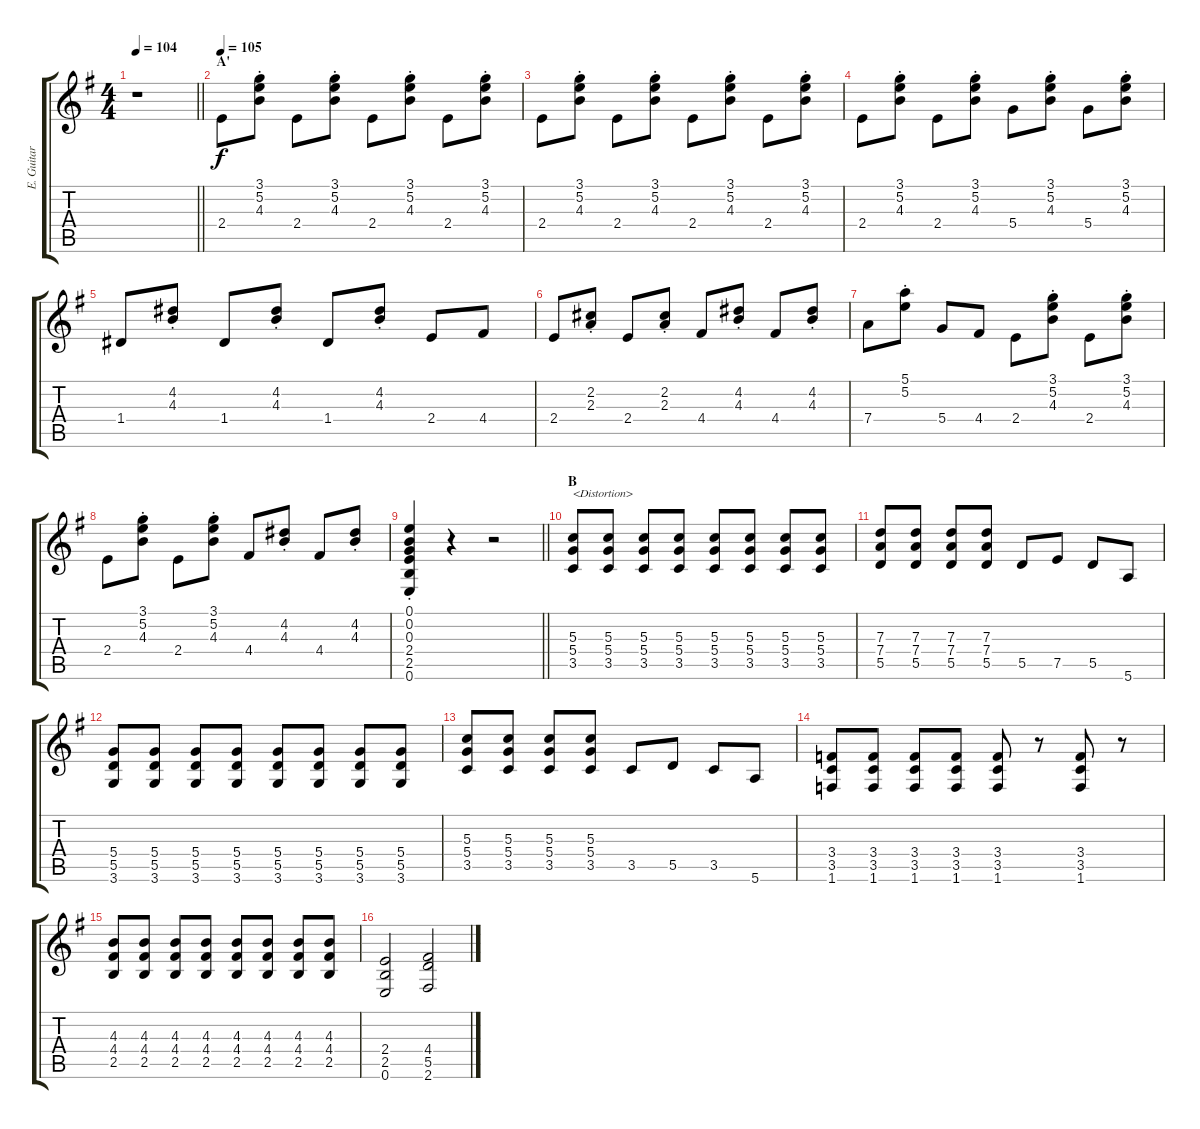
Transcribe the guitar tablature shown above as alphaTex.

\track ("E. Guitar I" "E. Guitar ") {instrument electricguitarclean}
\staff {score tabs}
\tuning (E4 B3 G3 D3 A2 E2) {hide}
\ts (4 4)
\tempo 104
\clef g2
\barLineRight lightlight
\ks g
r.1{dy f} |
\section ("" "A'")
\tempo 105
2.4.8 (3.1{st} 5.2{st} 4.3{st}).8 2.4.8 (3.1{st} 5.2{st} 4.3{st}).8 2.4.8 (3.1{st} 5.2{st} 4.3{st}).8 2.4.8 (3.1{st} 5.2{st} 4.3{st}).8 |
2.4.8 (3.1{st} 5.2{st} 4.3{st}).8 2.4.8 (3.1{st} 5.2{st} 4.3{st}).8 2.4.8 (3.1{st} 5.2{st} 4.3{st}).8 2.4.8 (3.1{st} 5.2{st} 4.3{st}).8 |
2.4.8 (3.1{st} 5.2{st} 4.3{st}).8 2.4.8 (3.1{st} 5.2{st} 4.3{st}).8 5.4.8 (3.1{st} 5.2{st} 4.3{st}).8 5.4.8 (3.1{st} 5.2{st} 4.3{st}).8 |
1.4.8 (4.2{st} 4.3{st}).8 1.4.8 (4.2{st} 4.3{st}).8 1.4.8 (4.2{st} 4.3{st}).8 2.4.8 4.4.8 |
2.4.8 (2.2{st} 2.3{st}).8 2.4.8 (2.2{st} 2.3{st}).8 4.4.8 (4.2{st} 4.3{st}).8 4.4.8 (4.2{st} 4.3{st}).8 |
7.4.8 (5.1{st} 5.2{st}).8 5.4.8 4.4.8 2.4.8 (3.1{st} 5.2{st} 4.3{st}).8 2.4.8 (3.1{st} 5.2{st} 4.3{st}).8 |
2.4.8 (3.1{st} 5.2{st} 4.3{st}).8 2.4.8 (3.1{st} 5.2{st} 4.3{st}).8 4.4.8 (4.2{st} 4.3{st}).8 4.4.8 (4.2{st} 4.3{st}).8 |
\barLineRight lightlight
(0.1{st} 0.2{st} 0.3{st} 2.4{st} 2.5{st} 0.6{st}).4 r.4 r.2 |
\section ("" "B")
(5.3 5.4 3.5).8{txt "<Distortion>" instrument overdrivenguitar} (5.3 5.4 3.5).8 (5.3 5.4 3.5).8 (5.3 5.4 3.5).8 (5.3 5.4 3.5).8 (5.3 5.4 3.5).8 (5.3 5.4 3.5).8 (5.3 5.4 3.5).8 |
(7.3 7.4 5.5).8 (7.3 7.4 5.5).8 (7.3 7.4 5.5).8 (7.3 7.4 5.5).8 5.5.8 7.5.8 5.5.8 5.6.8 |
(5.4 5.5 3.6).8 (5.4 5.5 3.6).8 (5.4 5.5 3.6).8 (5.4 5.5 3.6).8 (5.4 5.5 3.6).8 (5.4 5.5 3.6).8 (5.4 5.5 3.6).8 (5.4 5.5 3.6).8 |
(5.3 5.4 3.5).8 (5.3 5.4 3.5).8 (5.3 5.4 3.5).8 (5.3 5.4 3.5).8 3.5.8 5.5.8 3.5.8 5.6.8 |
(3.4 3.5 1.6).8 (3.4 3.5 1.6).8 (3.4 3.5 1.6).8 (3.4 3.5 1.6).8 (3.4 3.5 1.6).8 r.8 (3.4 3.5 1.6).8 r.8 |
(4.3 4.4 2.5).8 (4.3 4.4 2.5).8 (4.3 4.4 2.5).8 (4.3 4.4 2.5).8 (4.3 4.4 2.5).8 (4.3 4.4 2.5).8 (4.3 4.4 2.5).8 (4.3 4.4 2.5).8 |
(2.4 2.5 0.6).2 (4.4 5.5 2.6).2
